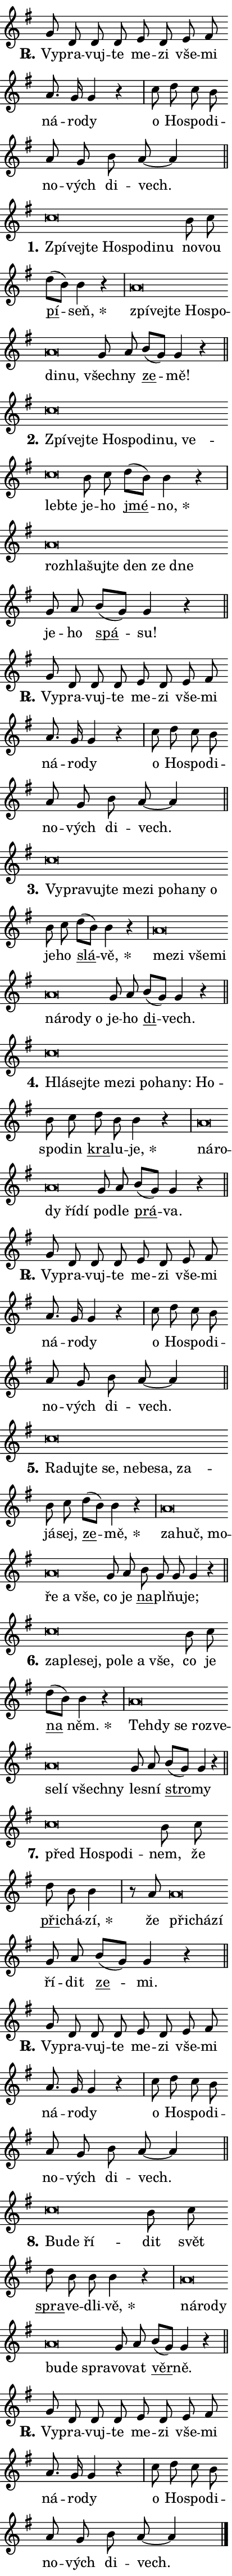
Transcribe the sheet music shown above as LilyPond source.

\version "2.24.0"
\header { tagline = "" }
\paper {
  indent = 0\cm
  top-margin = 0\cm
  right-margin = 0.13\cm % to fit lyric hyphens
  bottom-margin = 0\cm
  left-margin = 0\cm
  paper-width = 7\cm
  page-breaking = #ly:one-page-breaking
  system-system-spacing.basic-distance = #11
  score-system-spacing.basic-distance = #11
  ragged-last = ##f
}


%% Author: Thomas Morley
%% https://lists.gnu.org/archive/html/lilypond-user/2020-05/msg00002.html
#(define (line-position grob)
"Returns position of @var[grob} in current system:
   @code{'start}, if at first time-step
   @code{'end}, if at last time-step
   @code{'middle} otherwise
"
  (let* ((col (ly:item-get-column grob))
         (ln (ly:grob-object col 'left-neighbor))
         (rn (ly:grob-object col 'right-neighbor))
         (col-to-check-left (if (ly:grob? ln) ln col))
         (col-to-check-right (if (ly:grob? rn) rn col))
         (break-dir-left
           (and
             (ly:grob-property col-to-check-left 'non-musical #f)
             (ly:item-break-dir col-to-check-left)))
         (break-dir-right
           (and
             (ly:grob-property col-to-check-right 'non-musical #f)
             (ly:item-break-dir col-to-check-right))))
        (cond ((eqv? 1 break-dir-left) 'start)
              ((eqv? -1 break-dir-right) 'end)
              (else 'middle))))

#(define (tranparent-at-line-position vctor)
  (lambda (grob)
  "Relying on @code{line-position} select the relevant enry from @var{vctor}.
Used to determine transparency,"
    (case (line-position grob)
      ((end) (not (vector-ref vctor 0)))
      ((middle) (not (vector-ref vctor 1)))
      ((start) (not (vector-ref vctor 2))))))

noteHeadBreakVisibility =
#(define-music-function (break-visibility)(vector?)
"Makes @code{NoteHead}s transparent relying on @var{break-visibility}"
#{
  \override NoteHead.transparent =
    #(tranparent-at-line-position break-visibility)
#})

#(define delete-ledgers-for-transparent-note-heads
  (lambda (grob)
    "Reads whether a @code{NoteHead} is transparent.
If so this @code{NoteHead} is removed from @code{'note-heads} from
@var{grob}, which is supposed to be @code{LedgerLineSpanner}.
As a result ledgers are not printed for this @code{NoteHead}"
    (let* ((nhds-array (ly:grob-object grob 'note-heads))
           (nhds-list
             (if (ly:grob-array? nhds-array)
                 (ly:grob-array->list nhds-array)
                 '()))
           ;; Relies on the transparent-property being done before
           ;; Staff.LedgerLineSpanner.after-line-breaking is executed.
           ;; This is fragile ...
           (to-keep
             (remove
               (lambda (nhd)
                 (ly:grob-property nhd 'transparent #f))
               nhds-list)))
      ;; TODO find a better method to iterate over grob-arrays, similiar
      ;; to filter/remove etc for lists
      ;; For now rebuilt from scratch
      (set! (ly:grob-object grob 'note-heads)  '())
      (for-each
        (lambda (nhd)
          (ly:pointer-group-interface::add-grob grob 'note-heads nhd))
        to-keep))))

squashNotes = {
  \override NoteHead.X-extent = #'(-0.2 . 0.2)
  \override NoteHead.Y-extent = #'(-0.75 . 0)
  \override NoteHead.stencil =
    #(lambda (grob)
       (let ((pos (ly:grob-property grob 'staff-position)))
         (begin
           (if (< pos -7) (display "ERROR: Lower brevis then expected\n") (display ""))
           (if (<= pos -6) ly:text-interface::print ly:note-head::print))))
}
unSquashNotes = {
  \revert NoteHead.X-extent
  \revert NoteHead.Y-extent
  \revert NoteHead.stencil
}

hideNotes = \noteHeadBreakVisibility #begin-of-line-visible
unHideNotes = \noteHeadBreakVisibility #all-visible

% work-around for resetting accidentals
% https://lilypond.org/doc/v2.23/Documentation/notation/displaying-rhythms#unmetered-music
cadenzaMeasure = {
  \cadenzaOff
  \partial 1024 s1024
  \cadenzaOn
}

#(define-markup-command (accent layout props text) (markup?)
  "Underline accented syllable"
  (interpret-markup layout props
    #{\markup \override #'(offset . 4.3) \underline { #text }#}))

responsum = \markup \concat {
  "R" \hspace #-1.05 \path #0.1 #'((moveto 0 0.07) (lineto 0.9 0.8)) \hspace #0.05 "."
}

spaceSize = #0.6828661417322834 % exact space size for TeX Gyre Schola

\layout {
  \context {
    \Staff
    \remove "Time_signature_engraver"
    \override LedgerLineSpanner.after-line-breaking = #delete-ledgers-for-transparent-note-heads
  }
  \context {
    \Lyrics {
      \override LyricSpace.minimum-distance = \spaceSize
      \override LyricText.font-name = #"TeX Gyre Schola"
      \override LyricText.font-size = 1
      \override StanzaNumber.font-name = #"TeX Gyre Schola Bold"
      \override StanzaNumber.font-size = 1
    }
  }
  \context {
    \Score 
    \override NoteHead.text =
      #(lambda (grob) 
        (let ((pos (ly:grob-property grob 'staff-position)))
          #{\markup {
            \combine
              \halign #-0.55 \raise #(if (= pos -6) 0 0.5) \override #'(thickness . 2) \draw-line #'(3.2 . 0)
              \musicglyph "noteheads.sM1"
          }#}))
  }
}

% magnetic-lyrics.ily
%
%   written by
%     Jean Abou Samra <jean@abou-samra.fr>
%     Werner Lemberg <wl@gnu.org>
%
%   adapted by
%     Jiri Hon <jiri.hon@gmail.com>
%
% Version 2022-Apr-15

% https://www.mail-archive.com/lilypond-user@gnu.org/msg149350.html

#(define (Left_hyphen_pointer_engraver context)
   "Collect syllable-hyphen-syllable occurrences in lyrics and store
them in properties.  This engraver only looks to the left.  For
example, if the lyrics input is @code{foo -- bar}, it does the
following.

@itemize @bullet
@item
Set the @code{text} property of the @code{LyricHyphen} grob between
@q{foo} and @q{bar} to @code{foo}.

@item
Set the @code{left-hyphen} property of the @code{LyricText} grob with
text @q{foo} to the @code{LyricHyphen} grob between @q{foo} and
@q{bar}.
@end itemize

Use this auxiliary engraver in combination with the
@code{lyric-@/text::@/apply-@/magnetic-@/offset!} hook."
   (let ((hyphen #f)
         (text #f))
     (make-engraver
      (acknowledgers
       ((lyric-syllable-interface engraver grob source-engraver)
        (set! text grob)))
      (end-acknowledgers
       ((lyric-hyphen-interface engraver grob source-engraver)
        ;(when (not (grob::has-interface grob 'lyric-space-interface))
          (set! hyphen grob)));)
      ((stop-translation-timestep engraver)
       (when (and text hyphen)
         (ly:grob-set-object! text 'left-hyphen hyphen))
       (set! text #f)
       (set! hyphen #f)))))

#(define (lyric-text::apply-magnetic-offset! grob)
   "If the space between two syllables is less than the value in
property @code{LyricText@/.details@/.squash-threshold}, move the right
syllable to the left so that it gets concatenated with the left
syllable.

Use this function as a hook for
@code{LyricText@/.after-@/line-@/breaking} if the
@code{Left_@/hyphen_@/pointer_@/engraver} is active."
   (let ((hyphen (ly:grob-object grob 'left-hyphen #f)))
     (when hyphen
       (let ((left-text (ly:spanner-bound hyphen LEFT)))
         (when (grob::has-interface left-text 'lyric-syllable-interface)
           (let* ((common (ly:grob-common-refpoint grob left-text X))
                  (this-x-ext (ly:grob-extent grob common X))
                  (left-x-ext
                   (begin
                     ;; Trigger magnetism for left-text.
                     (ly:grob-property left-text 'after-line-breaking)
                     (ly:grob-extent left-text common X)))
                  ;; `delta` is the gap width between two syllables.
                  (delta (- (interval-start this-x-ext)
                            (interval-end left-x-ext)))
                  (details (ly:grob-property grob 'details))
                  (threshold (assoc-get 'squash-threshold details 0.2)))
             (when (< delta threshold)
               (let* (;; We have to manipulate the input text so that
                      ;; ligatures crossing syllable boundaries are not
                      ;; disabled.  For languages based on the Latin
                      ;; script this is essentially a beautification.
                      ;; However, for non-Western scripts it can be a
                      ;; necessity.
                      (lt (ly:grob-property left-text 'text))
                      (rt (ly:grob-property grob 'text))
                      (is-space (grob::has-interface hyphen 'lyric-space-interface))
                      (space (if is-space " " ""))
                      (extra-delta (if is-space spaceSize 0))
                      ;; Append new syllable.
                      (ltrt-space (if (and (string? lt) (string? rt))
                                (string-append lt space rt)
                                (make-concat-markup (list lt space rt))))
                      ;; Right-align `ltrt` to the right side.
                      (ltrt-space-markup (grob-interpret-markup
                               grob
                               (make-translate-markup
                                (cons (interval-length this-x-ext) 0)
                                (make-right-align-markup ltrt-space)))))
                 (begin
                   ;; Don't print `left-text`.
                   (ly:grob-set-property! left-text 'stencil #f)
                   ;; Set text and stencil (which holds all collected
                   ;; syllables so far) and shift it to the left.
                   (ly:grob-set-property! grob 'text ltrt-space)
                   (ly:grob-set-property! grob 'stencil ltrt-space-markup)
                   (ly:grob-translate-axis! grob (- (- delta extra-delta)) X))))))))))


#(define (lyric-hyphen::displace-bounds-first grob)
   ;; Make very sure this callback isn't triggered too early.
   (let ((left (ly:spanner-bound grob LEFT))
         (right (ly:spanner-bound grob RIGHT)))
     (ly:grob-property left 'after-line-breaking)
     (ly:grob-property right 'after-line-breaking)
     (ly:lyric-hyphen::print grob)))

squashThreshold = #0.4

\layout {
  \context {
    \Lyrics
    \consists #Left_hyphen_pointer_engraver
    \override LyricText.after-line-breaking =
      #lyric-text::apply-magnetic-offset!
    \override LyricHyphen.stencil = #lyric-hyphen::displace-bounds-first
    \override LyricText.details.squash-threshold = \squashThreshold
    \override LyricHyphen.minimum-distance = 0
    \override LyricHyphen.minimum-length = \squashThreshold
  }
}

squashText = \override LyricText.details.squash-threshold = 9999
unSquashText = \override LyricText.details.squash-threshold = \squashThreshold

leftText = \override LyricText.self-alignment-X = #LEFT
unLeftText = \revert LyricText.self-alignment-X

starOffset = #(lambda (grob) 
                (let ((x_offset (ly:self-alignment-interface::aligned-on-x-parent grob)))
                  (if (= x_offset 0) 0 (+ x_offset 1.2))))

star = #(define-music-function (syllable)(string?)
"Append star separator at the end of a syllable"
#{
  \once \override LyricText.X-offset = #starOffset
  \lyricmode { \markup {
    #syllable
    \override #'((font-name . "TeX Gyre Schola Bold")) \hspace #0.2 \lower #0.65 \larger "*"
  } }
#})

starAccent = #(define-music-function (syllable)(string?)
"Append star separator at the end of a syllable and make accent"
#{
  \once \override LyricText.X-offset = #starOffset
  \lyricmode { \markup {
    \accent #syllable
    \override #'((font-name . "TeX Gyre Schola Bold")) \hspace #0.2 \lower #0.65 \larger "*"
  } }
#})

breath = #(define-music-function (syllable)(string?)
"Append breathing indicator at the end of a syllable"
#{
  \lyricmode { \markup { #syllable "+" } }
#})

optionalBreath = #(define-music-function (syllable)(string?)
"Append optional breathing indicator at the end of a syllable"
#{
  \lyricmode { \markup { #syllable "(+)" } }
#})


\score {
    <<
        \new Voice = "melody" { \cadenzaOn \key g \major \relative { g'8 d d d e d e fis \bar "" a8. g16 g4 r \cadenzaMeasure \bar "|" c8 d c b \bar "" a g b a~ a4 \cadenzaMeasure \bar "||" \break } }
        \new Lyrics \lyricsto "melody" { \lyricmode { \set stanza = \responsum
Vy -- pra -- vuj -- te me -- zi vše -- mi ná -- ro -- dy o Ho -- spo -- di -- no -- vých di -- vech. } }
    >>
    \layout {}
}

\score {
    <<
        \new Voice = "melody" { \cadenzaOn \key g \major \relative { \squashNotes c''\breve*1/16 \hideNotes \breve*1/16 \bar "" \breve*1/16 \bar "" \breve*1/16 \bar "" \breve*1/16 \bar "" \breve*1/16 \breve*1/16 \bar "" \unHideNotes \unSquashNotes b8 c \bar "" d[( b)] b4 r \cadenzaMeasure \bar "|" \squashNotes a\breve*1/16 \hideNotes \breve*1/16 \bar "" \breve*1/16 \bar "" \breve*1/16 \bar "" \breve*1/16 \bar "" \breve*1/16 \breve*1/16 \bar "" \unHideNotes \unSquashNotes g8 a \bar "" b[( g)] g4 r \cadenzaMeasure \bar "||" \break } }
        \new Lyrics \lyricsto "melody" { \lyricmode { \set stanza = "1."
\leftText Zpí -- \squashText vej -- te Ho -- spo -- di -- nu \unLeftText \unSquashText no -- vou \markup \accent pí -- \star seň, \leftText zpí -- \squashText vej -- te Ho -- spo -- di -- nu, \unLeftText \unSquashText všech -- ny \markup \accent ze -- mě! } }
    >>
    \layout {}
}

\score {
    <<
        \new Voice = "melody" { \cadenzaOn \key g \major \relative { \squashNotes c''\breve*1/16 \hideNotes \breve*1/16 \bar "" \breve*1/16 \bar "" \breve*1/16 \bar "" \breve*1/16 \bar "" \breve*1/16 \bar "" \breve*1/16 \bar "" \breve*1/16 \bar "" \breve*1/16 \breve*1/16 \bar "" \unHideNotes \unSquashNotes b8 c \bar "" d[( b)] b4 r \cadenzaMeasure \bar "|" \squashNotes a\breve*1/16 \hideNotes \breve*1/16 \bar "" \breve*1/16 \bar "" \breve*1/16 \bar "" \breve*1/16 \bar "" \breve*1/16 \breve*1/16 \bar "" \unHideNotes \unSquashNotes g8 a \bar "" b[( g)] g4 r \cadenzaMeasure \bar "||" \break } }
        \new Lyrics \lyricsto "melody" { \lyricmode { \set stanza = "2."
\leftText Zpí -- \squashText vej -- te Ho -- spo -- di -- nu, ve -- leb -- te \unLeftText \unSquashText je -- ho \markup \accent jmé -- \star no, \leftText roz -- \squashText hla -- šuj -- te den ze dne \unLeftText \unSquashText je -- ho \markup \accent spá -- su! } }
    >>
    \layout {}
}

\score {
    <<
        \new Voice = "melody" { \cadenzaOn \key g \major \relative { g'8 d d d e d e fis \bar "" a8. g16 g4 r \cadenzaMeasure \bar "|" c8 d c b \bar "" a g b a~ a4 \cadenzaMeasure \bar "||" \break } }
        \new Lyrics \lyricsto "melody" { \lyricmode { \set stanza = \responsum
Vy -- pra -- vuj -- te me -- zi vše -- mi ná -- ro -- dy o Ho -- spo -- di -- no -- vých di -- vech. } }
    >>
    \layout {}
}

\score {
    <<
        \new Voice = "melody" { \cadenzaOn \key g \major \relative { \squashNotes c''\breve*1/16 \hideNotes \breve*1/16 \bar "" \breve*1/16 \bar "" \breve*1/16 \bar "" \breve*1/16 \bar "" \breve*1/16 \bar "" \breve*1/16 \bar "" \breve*1/16 \bar "" \breve*1/16 \breve*1/16 \bar "" \unHideNotes \unSquashNotes b8 c \bar "" d[( b)] b4 r \cadenzaMeasure \bar "|" \squashNotes a\breve*1/16 \hideNotes \breve*1/16 \bar "" \breve*1/16 \bar "" \breve*1/16 \bar "" \breve*1/16 \bar "" \breve*1/16 \bar "" \breve*1/16 \breve*1/16 \bar "" \unHideNotes \unSquashNotes g8 a \bar "" b[( g)] g4 r \cadenzaMeasure \bar "||" \break } }
        \new Lyrics \lyricsto "melody" { \lyricmode { \set stanza = "3."
\leftText Vy -- \squashText pra -- vuj -- te me -- zi po -- ha -- ny o \unLeftText \unSquashText je -- ho \markup \accent slá -- \star vě, \leftText me -- \squashText zi vše -- mi ná -- ro -- dy o \unLeftText \unSquashText je -- ho \markup \accent di -- vech. } }
    >>
    \layout {}
}

\score {
    <<
        \new Voice = "melody" { \cadenzaOn \key g \major \relative { \squashNotes c''\breve*1/16 \hideNotes \breve*1/16 \bar "" \breve*1/16 \bar "" \breve*1/16 \bar "" \breve*1/16 \bar "" \breve*1/16 \bar "" \breve*1/16 \bar "" \breve*1/16 \breve*1/16 \bar "" \unHideNotes \unSquashNotes b8 c \bar "" d b b4 r \cadenzaMeasure \bar "|" \squashNotes a\breve*1/16 \hideNotes \breve*1/16 \bar "" \breve*1/16 \bar "" \breve*1/16 \breve*1/16 \bar "" \unHideNotes \unSquashNotes g8 a \bar "" b[( g)] g4 r \cadenzaMeasure \bar "||" \break } }
        \new Lyrics \lyricsto "melody" { \lyricmode { \set stanza = "4."
\leftText Hlá -- \squashText sej -- te me -- zi po -- ha -- ny: Ho -- \unLeftText \unSquashText spo -- din \markup \accent kra -- lu -- \star je, \leftText ná -- \squashText ro -- dy ří -- dí \unLeftText \unSquashText po -- dle \markup \accent prá -- va. } }
    >>
    \layout {}
}

\score {
    <<
        \new Voice = "melody" { \cadenzaOn \key g \major \relative { g'8 d d d e d e fis \bar "" a8. g16 g4 r \cadenzaMeasure \bar "|" c8 d c b \bar "" a g b a~ a4 \cadenzaMeasure \bar "||" \break } }
        \new Lyrics \lyricsto "melody" { \lyricmode { \set stanza = \responsum
Vy -- pra -- vuj -- te me -- zi vše -- mi ná -- ro -- dy o Ho -- spo -- di -- no -- vých di -- vech. } }
    >>
    \layout {}
}

\score {
    <<
        \new Voice = "melody" { \cadenzaOn \key g \major \relative { \squashNotes c''\breve*1/16 \hideNotes \breve*1/16 \bar "" \breve*1/16 \bar "" \breve*1/16 \bar "" \breve*1/16 \bar "" \breve*1/16 \bar "" \breve*1/16 \breve*1/16 \bar "" \unHideNotes \unSquashNotes b8 c \bar "" d[( b)] b4 r \cadenzaMeasure \bar "|" \squashNotes a\breve*1/16 \hideNotes \breve*1/16 \bar "" \breve*1/16 \bar "" \breve*1/16 \bar "" \breve*1/16 \breve*1/16 \bar "" \unHideNotes \unSquashNotes g8 a \bar "" b g g g4 r \cadenzaMeasure \bar "||" \break } }
        \new Lyrics \lyricsto "melody" { \lyricmode { \set stanza = "5."
\leftText Ra -- \squashText duj -- te se, ne -- be -- sa, za -- \unLeftText \unSquashText já -- sej, \markup \accent ze -- \star mě, \leftText za -- \squashText huč, mo -- ře a vše, \unLeftText \unSquashText co je \markup \accent na -- pl -- ňu -- je; } }
    >>
    \layout {}
}

\score {
    <<
        \new Voice = "melody" { \cadenzaOn \key g \major \relative { \squashNotes c''\breve*1/16 \hideNotes \breve*1/16 \bar "" \breve*1/16 \bar "" \breve*1/16 \bar "" \breve*1/16 \bar "" \breve*1/16 \breve*1/16 \bar "" \unHideNotes \unSquashNotes b8 c \bar "" d[( b)] b4 r \cadenzaMeasure \bar "|" \squashNotes a\breve*1/16 \hideNotes \breve*1/16 \bar "" \breve*1/16 \bar "" \breve*1/16 \bar "" \breve*1/16 \bar "" \breve*1/16 \bar "" \breve*1/16 \bar "" \breve*1/16 \breve*1/16 \bar "" \unHideNotes \unSquashNotes g8 a \bar "" b[( g)] g4 r \cadenzaMeasure \bar "||" \break } }
        \new Lyrics \lyricsto "melody" { \lyricmode { \set stanza = "6."
\leftText za -- \squashText ple -- sej, po -- le a vše, \unLeftText \unSquashText co je \markup \accent na \star něm. \leftText Teh -- \squashText dy se roz -- ve -- se -- lí všech -- ny \unLeftText \unSquashText le -- sní \markup \accent stro -- my } }
    >>
    \layout {}
}

\score {
    <<
        \new Voice = "melody" { \cadenzaOn \key g \major \relative { \squashNotes c''\breve*1/16 \hideNotes \breve*1/16 \bar "" \breve*1/16 \breve*1/16 \bar "" \unHideNotes \unSquashNotes b8 c \bar "" d b b4 \cadenzaMeasure \bar "|" r8 a \squashNotes a\breve*1/16 \hideNotes \breve*1/16 \breve*1/16 \bar "" \unHideNotes \unSquashNotes g8 a \bar "" b[( g)] g4 r \cadenzaMeasure \bar "||" \break } }
        \new Lyrics \lyricsto "melody" { \lyricmode { \set stanza = "7."
\leftText před \squashText Ho -- spo -- di -- \unLeftText \unSquashText nem, že \markup \accent při -- chá -- \star zí, že \leftText při -- \squashText chá -- zí \unLeftText \unSquashText ří -- dit \markup \accent ze -- mi. } }
    >>
    \layout {}
}

\score {
    <<
        \new Voice = "melody" { \cadenzaOn \key g \major \relative { g'8 d d d e d e fis \bar "" a8. g16 g4 r \cadenzaMeasure \bar "|" c8 d c b \bar "" a g b a~ a4 \cadenzaMeasure \bar "||" \break } }
        \new Lyrics \lyricsto "melody" { \lyricmode { \set stanza = \responsum
Vy -- pra -- vuj -- te me -- zi vše -- mi ná -- ro -- dy o Ho -- spo -- di -- no -- vých di -- vech. } }
    >>
    \layout {}
}

\score {
    <<
        \new Voice = "melody" { \cadenzaOn \key g \major \relative { \squashNotes c''\breve*1/16 \hideNotes \breve*1/16 \breve*1/16 \bar "" \unHideNotes \unSquashNotes b8 c \bar "" d b b b4 r \cadenzaMeasure \bar "|" \squashNotes a\breve*1/16 \hideNotes \breve*1/16 \bar "" \breve*1/16 \bar "" \breve*1/16 \bar "" \breve*1/16 \breve*1/16 \bar "" \unHideNotes \unSquashNotes g8 a \bar "" b[( g)] g4 r \cadenzaMeasure \bar "||" \break } }
        \new Lyrics \lyricsto "melody" { \lyricmode { \set stanza = "8."
\leftText Bu -- \squashText de ří -- \unLeftText \unSquashText dit svět \markup \accent spra -- ve -- dli -- \star vě, \leftText ná -- \squashText ro -- dy bu -- de spra -- \unLeftText \unSquashText vo -- vat \markup \accent věr -- ně. } }
    >>
    \layout {}
}

\score {
    <<
        \new Voice = "melody" { \cadenzaOn \key g \major \relative { g'8 d d d e d e fis \bar "" a8. g16 g4 r \cadenzaMeasure \bar "|" c8 d c b \bar "" a g b a~ a4 \cadenzaMeasure \bar "||" \break } \bar "|." }
        \new Lyrics \lyricsto "melody" { \lyricmode { \set stanza = \responsum
Vy -- pra -- vuj -- te me -- zi vše -- mi ná -- ro -- dy o Ho -- spo -- di -- no -- vých di -- vech. } }
    >>
    \layout {}
}
